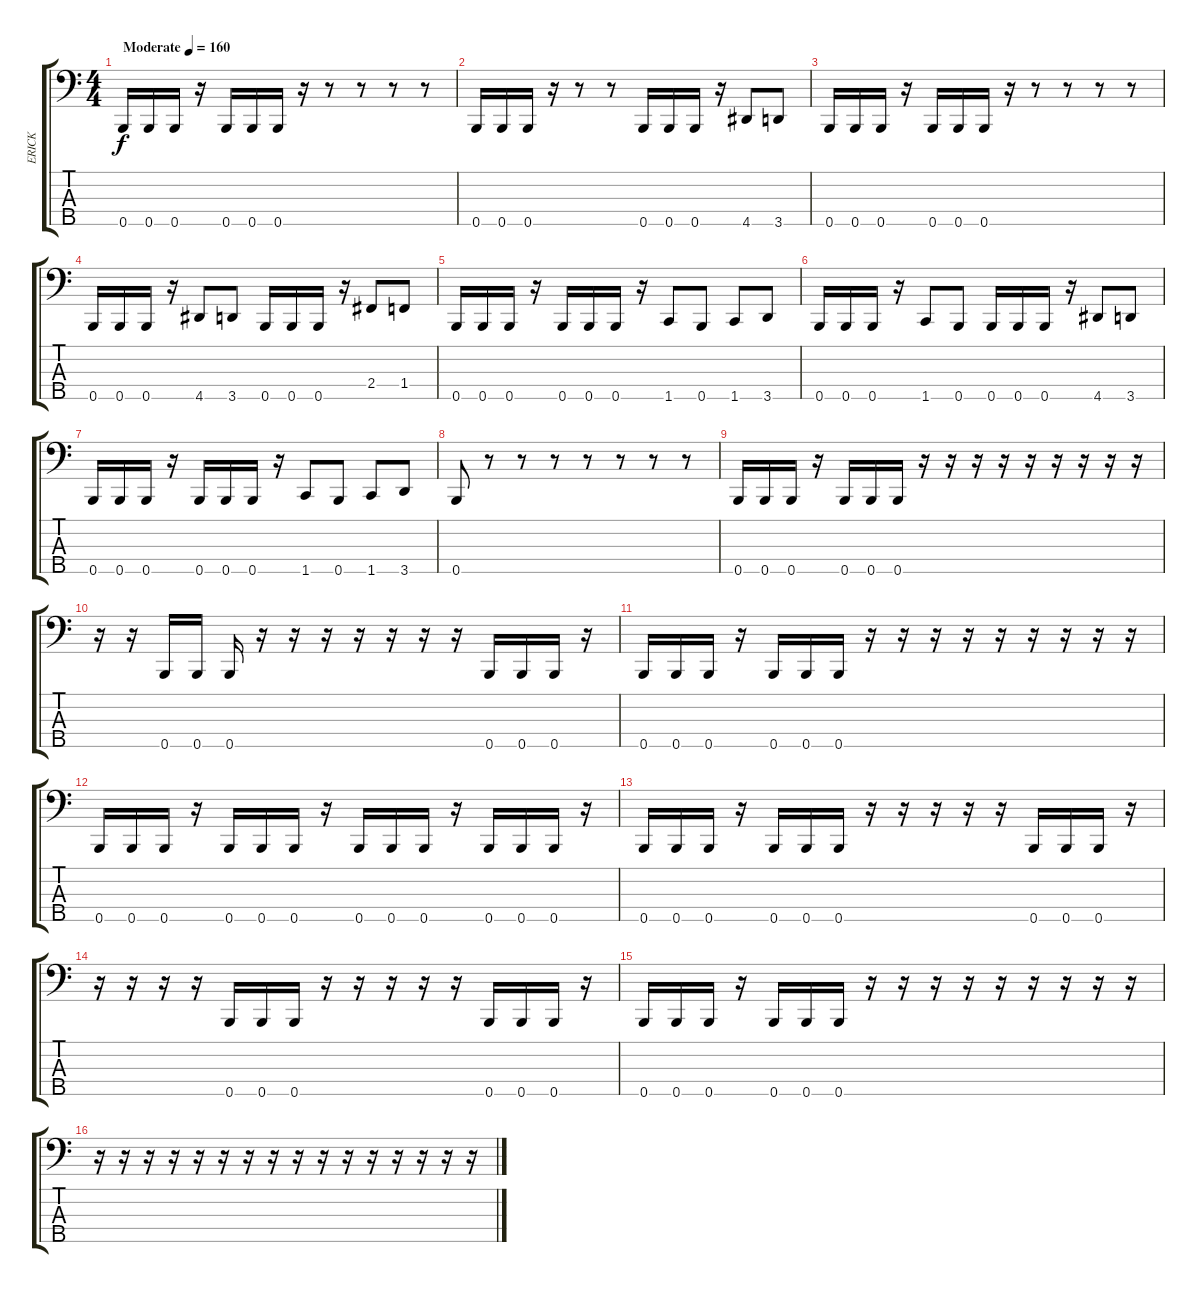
\track ("ERICK" "ERICK") {instrument electricbassfinger}
\staff {score tabs}
\tuning (G2 D2 A1 E1 B0) {hide}
\ts (4 4)
\tempo (160 "Moderate")
\clef f4
\ks c
0.5.16{dy f instrument electricbassfinger} 0.5.16 0.5.16 r.16 0.5.16 0.5.16 0.5.16 r.16 r.8 r.8 r.8 r.8 |
0.5.16 0.5.16 0.5.16 r.16 r.8 r.8 0.5.16 0.5.16 0.5.16 r.16 4.5.8 3.5.8 |
0.5.16 0.5.16 0.5.16 r.16 0.5.16 0.5.16 0.5.16 r.16 r.8 r.8 r.8 r.8 |
0.5.16 0.5.16 0.5.16 r.16 4.5.8 3.5.8 0.5.16 0.5.16 0.5.16 r.16 2.4.8 1.4.8 |
0.5.16 0.5.16 0.5.16 r.16 0.5.16 0.5.16 0.5.16 r.16 1.5.8 0.5.8 1.5.8 3.5.8 |
0.5.16 0.5.16 0.5.16 r.16 1.5.8 0.5.8 0.5.16 0.5.16 0.5.16 r.16 4.5.8 3.5.8 |
0.5.16 0.5.16 0.5.16 r.16 0.5.16 0.5.16 0.5.16 r.16 1.5.8 0.5.8 1.5.8 3.5.8 |
0.5.8 r.8 r.8 r.8 r.8 r.8 r.8 r.8 |
0.5.16 0.5.16 0.5.16 r.16 0.5.16 0.5.16 0.5.16 r.16 r.16 r.16 r.16 r.16 r.16 r.16 r.16 r.16 |
r.16 r.16 0.5.16 0.5.16 0.5.16 r.16 r.16 r.16 r.16 r.16 r.16 r.16 0.5.16 0.5.16 0.5.16 r.16 |
0.5.16 0.5.16 0.5.16 r.16 0.5.16 0.5.16 0.5.16 r.16 r.16 r.16 r.16 r.16 r.16 r.16 r.16 r.16 |
0.5.16 0.5.16 0.5.16 r.16 0.5.16 0.5.16 0.5.16 r.16 0.5.16 0.5.16 0.5.16 r.16 0.5.16 0.5.16 0.5.16 r.16 |
0.5.16 0.5.16 0.5.16 r.16 0.5.16 0.5.16 0.5.16 r.16 r.16 r.16 r.16 r.16 0.5.16 0.5.16 0.5.16 r.16 |
r.16 r.16 r.16 r.16 0.5.16 0.5.16 0.5.16 r.16 r.16 r.16 r.16 r.16 0.5.16 0.5.16 0.5.16 r.16 |
0.5.16 0.5.16 0.5.16 r.16 0.5.16 0.5.16 0.5.16 r.16 r.16 r.16 r.16 r.16 r.16 r.16 r.16 r.16 |
r.16 r.16 r.16 r.16 r.16 r.16 r.16 r.16 r.16 r.16 r.16 r.16 r.16 r.16 r.16 r.16
